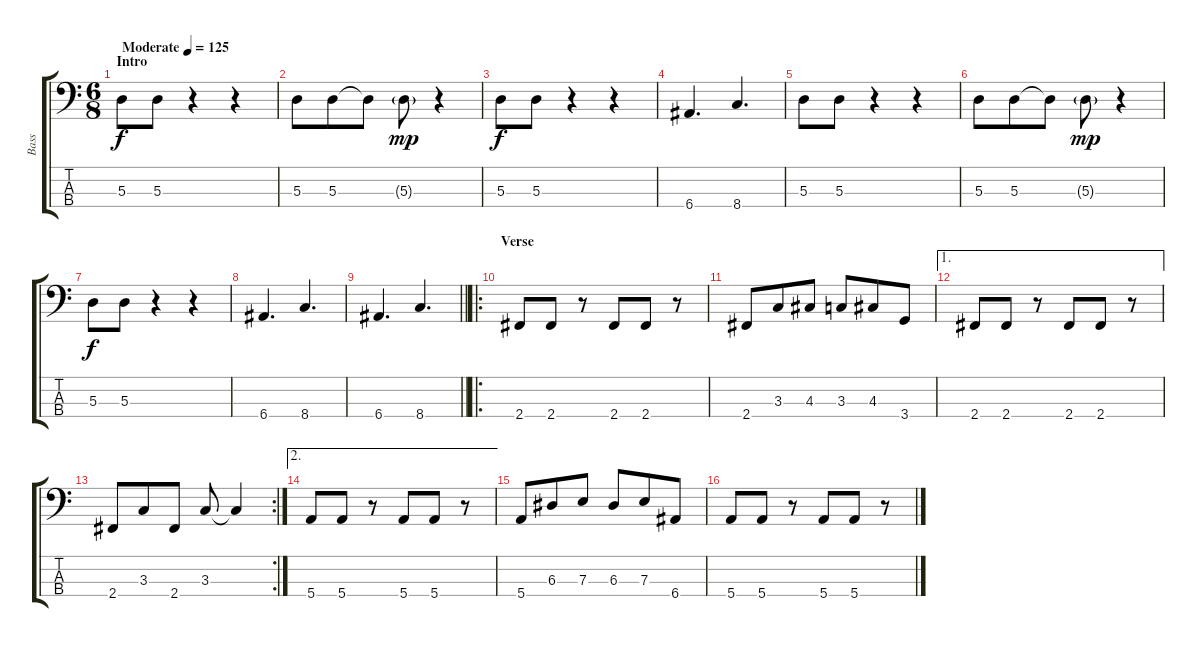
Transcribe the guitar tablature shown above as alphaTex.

\track ("Bass" "Bass") {instrument electricbasspick}
\staff {score tabs}
\tuning (G2 D2 A1 E1) {hide}
\ts (6 8)
\section ("" "Intro")
\tempo (125 "Moderate")
\clef f4
\ks c
5.3.8{dy f instrument electricbasspick} 5.3.8 r.4 r.4 |
5.3.8 5.3.8 5.3{t}.8 5.3{g}.8{dy mp} r.4 |
5.3.8{dy f} 5.3.8 r.4 r.4 |
6.4.4{d} 8.4.4{d} |
5.3.8 5.3.8 r.4 r.4 |
5.3.8 5.3.8 5.3{t}.8 5.3{g}.8{dy mp} r.4 |
5.3.8{dy f} 5.3.8 r.4 r.4 |
6.4.4{d} 8.4.4{d} |
\barLineRight lightlight
6.4.4{d} 8.4.4{d} |
\ro
\section ("" "Verse")
2.4.8 2.4.8 r.8 2.4.8 2.4.8 r.8 |
2.4.8 3.3.8 4.3.8 3.3.8 4.3.8 3.4.8 |
\ae 1
2.4.8 2.4.8 r.8 2.4.8 2.4.8 r.8 |
\rc 2
2.4.8 3.3.8 2.4.8 3.3.8 3.3{t}.4 |
\ae 2
5.4.8 5.4.8 r.8 5.4.8 5.4.8 r.8 |
5.4.8 6.3.8 7.3.8 6.3.8 7.3.8 6.4.8 |
5.4.8 5.4.8 r.8 5.4.8 5.4.8 r.8
